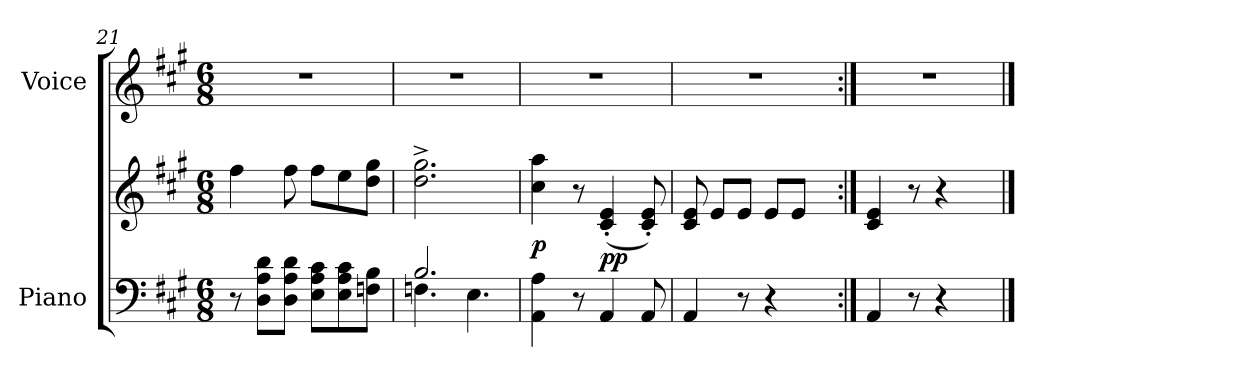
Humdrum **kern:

**kern	**kern	**dynam	**kern
*part2	*part2	*part2	*part1
*staff3	*staff2	*staff2/3	*staff1
*I"Piano	*	*	*I"Voice
*I'Pno.	*	*	*I'Voice
!!LO:LB:g=z
*clefF4	*clefG2	*	*clefG2
*k[f#c#g#]	*k[f#c#g#]	*	*k[f#c#g#]
*A:	*A:	*	*A:
*M6/8	*M6/8	*	*M6/8
=21	=21	=21	=21
!	!	!	!LO:N:vis=1
8r	4ff#i\	.	2.r
8Di\ 8Ai 8diL	.	.	.
8Di\ 8Ai 8diJ	8ff#i\	.	.
8Ei\ 8Ai 8c#iL	8ff#i\L	.	.
8Ei\ 8Ai 8c#i	8eei\	.	.
8Fni\ 8BiJ	8ddi\ 8gg#iJ	.	.
=22	=22	=22	=22
*^	*	*	*
!	!	!	!	!LO:N:vis=1
2.Bi/	4.Fni\	2.ddi\^ 2.gg#i^	.	2.r
.	4.Ei\	.	.	.
=23	=23	=23	=23	=23
!	!	!	!	!LO:N:vis=1
*v	*v	*	*	*
4AAi\ 4Ai	4cc#i\ 4aai	p	2.r
8r	8r	.	.
4AAi/	(4c#i/' 4ei'	pp	.
8AAi/	8c#i/' 8ei')	.	.
=24	=24	=24	=24
!	!	!	!LO:N:vis=1
4AAi/	8c#i/ 8ei	.	2.r
.	8ei/L	.	.
8r	8ei/J	.	.
4r	8ei/L	.	.
.	8ei/J	.	.
8ryy	8ryy	.	.
=25:|!	=25:|!	=25:|!	=25:|!
!	!	!	!LO:N:vis=1
4AAi/	4c#i/ 4ei	.	2.r
8r	8r	.	.
4r	4r	.	.
8ryy	8ryy	.	.
==	==	==	==
*-	*-	*-	*-
